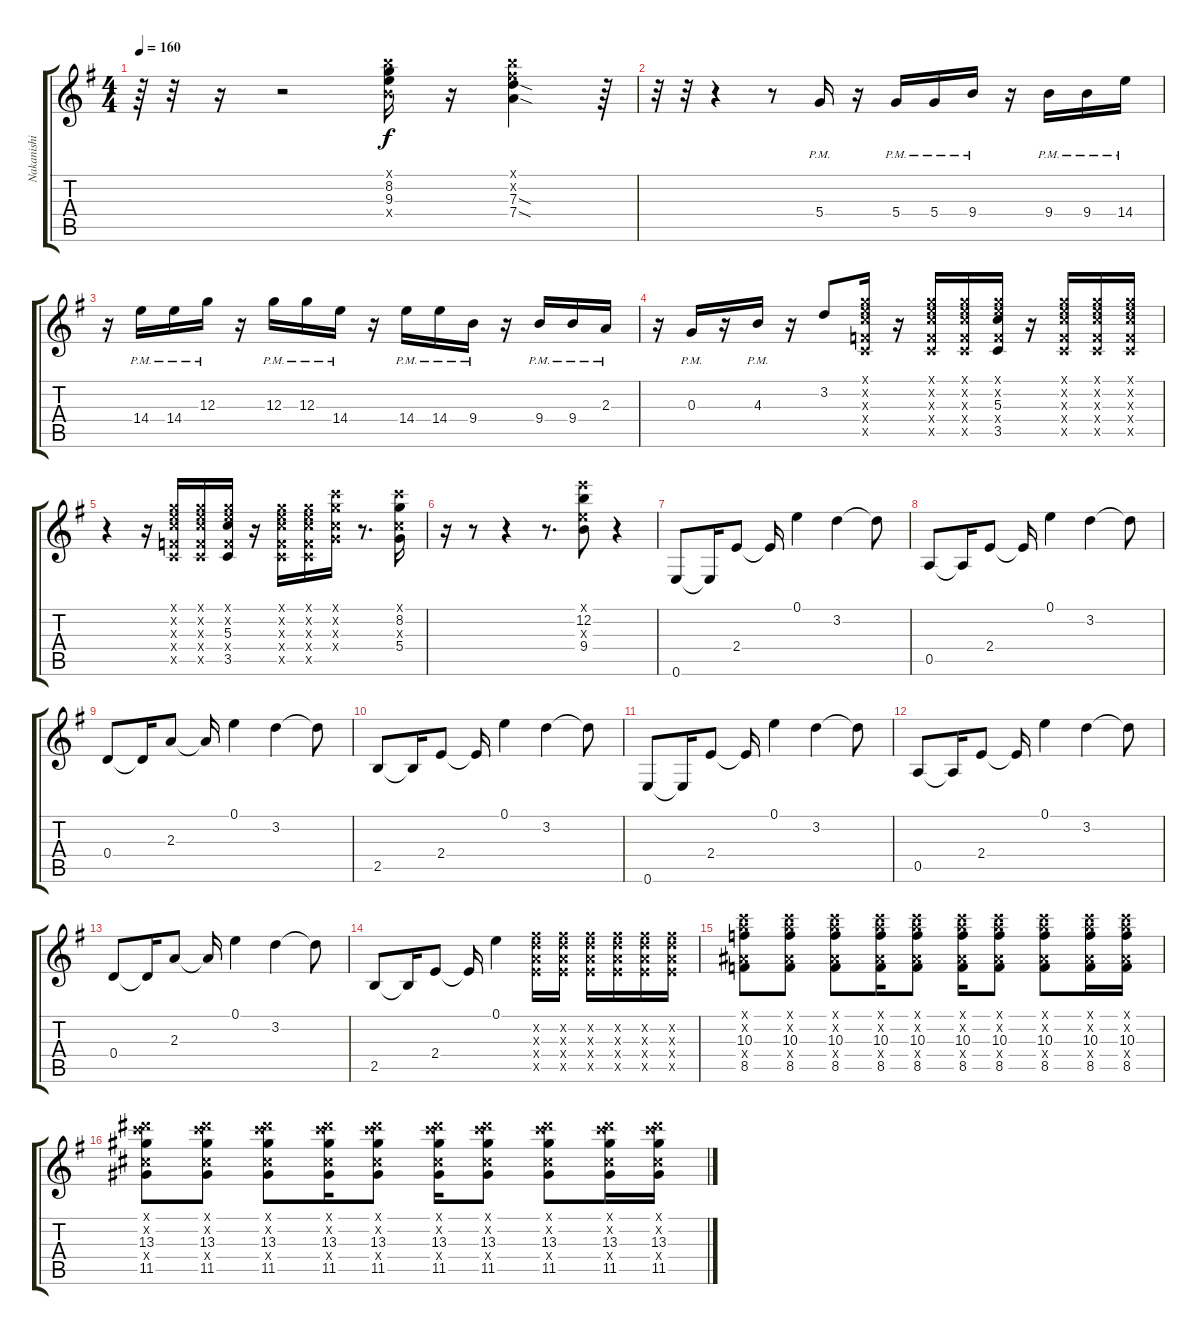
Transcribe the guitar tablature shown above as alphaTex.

\track ("Nakanishi" "Nakanishi") {instrument distortionguitar}
\staff {score tabs}
\tuning (E4 B3 G3 D3 A2 E2) {hide}
\ts (4 4)
\tempo 160
\clef g2
\ks g
r.64{dy f} r.32 r.16 r.2 (7.1{x} 8.2 9.3 9.4{x}).16 r.16 (7.1{x} 7.2{x} 7.3{sod} 7.4{sod}).4 r.64 |
r.32 r.32 r.4 r.8 5.4{pm}.16 r.16 5.4{pm}.16 5.4{pm}.16 9.4{pm}.16 r.16 9.4{pm}.16 9.4{pm}.16 14.4{pm}.16 |
r.16 14.4{pm}.16 14.4{pm}.16 12.3{pm}.16 r.16 12.3{pm}.16 12.3{pm}.16 14.4{pm}.16 r.16 14.4{pm}.16 14.4{pm}.16 9.4{pm}.16 r.16 9.4{pm}.16 9.4{pm}.16 2.3{pm}.16 |
r.16 0.3{pm}.16 r.16 4.3{pm}.16 r.16 3.2.8 (3.1{x} 5.2{x} 5.3{x} 3.4{x} 3.5{x}).16 r.16 (3.1{x} 5.2{x} 5.3{x} 3.4{x} 3.5{x}).16 (3.1{x} 5.2{x} 5.3{x} 3.4{x} 3.5{x}).16 (3.1{x} 5.2{x} 5.3 3.4{x} 3.5).16 r.16 (3.1{x} 5.2{x} 5.3{x} 3.4{x} 3.5{x}).16 (3.1{x} 5.2{x} 5.3{x} 3.4{x} 3.5{x}).16 (3.1{x} 5.2{x} 5.3{x} 3.4{x} 3.5{x}).16 |
r.4 r.16 (3.1{x} 5.2{x} 5.3{x} 3.4{x} 3.5{x}).16 (3.1{x} 5.2{x} 5.3{x} 3.4{x} 3.5{x}).16 (3.1{x} 5.2{x} 5.3 3.4{x} 3.5).16 r.16 (3.1{x} 5.2{x} 5.3{x} 3.4{x} 3.5{x}).16 (3.1{x} 5.2{x} 5.3{x} 3.4{x} 3.5{x}).16 (8.1{x} 8.2{x} 5.3{x} 5.4{x}).16 r.8{d} (8.1{x} 8.2 5.3{x} 5.4).16 |
r.16 r.8 r.4 r.8{d} (12.1{x} 12.2 9.3{x} 9.4).8 r.4 |
0.6.8 0.6{t}.16 2.4.8 2.4{t}.16 0.1.4 3.2.4 3.2{t}.8 |
0.5.8 0.5{t}.16 2.4.8 2.4{t}.16 0.1.4 3.2.4 3.2{t}.8 |
0.4.8 0.4{t}.16 2.3.8 2.3{t}.16 0.1.4 3.2.4 3.2{t}.8 |
2.5.8 2.5{t}.16 2.4.8 2.4{t}.16 0.1.4 3.2.4 3.2{t}.8 |
0.6.8 0.6{t}.16 2.4.8 2.4{t}.16 0.1.4 3.2.4 3.2{t}.8 |
0.5.8 0.5{t}.16 2.4.8 2.4{t}.16 0.1.4 3.2.4 3.2{t}.8 |
0.4.8 0.4{t}.16 2.3.8 2.3{t}.16 0.1.4 3.2.4 3.2{t}.8 |
2.5.8 2.5{t}.16 2.4.8 2.4{t}.16 0.1.4 (7.2{x} 7.3{x} 7.4{x} 7.5{x}).16 (7.2{x} 7.3{x} 7.4{x} 7.5{x}).16 (7.2{x} 7.3{x} 7.4{x} 7.5{x}).16 (7.2{x} 7.3{x} 7.4{x} 7.5{x}).16 (7.2{x} 7.3{x} 7.4{x} 7.5{x}).16 (7.2{x} 7.3{x} 7.4{x} 7.5{x}).16 |
(8.1{x} 10.2{x} 10.3 8.4{x} 8.5).8 (8.1{x} 10.2{x} 10.3 8.4{x} 8.5).8 (8.1{x} 10.2{x} 10.3 8.4{x} 8.5).8 (8.1{x} 10.2{x} 10.3 8.4{x} 8.5).16 (8.1{x} 10.2{x} 10.3 8.4{x} 8.5).8 (8.1{x} 10.2{x} 10.3 8.4{x} 8.5).16 (8.1{x} 10.2{x} 10.3 8.4{x} 8.5).8 (8.1{x} 10.2{x} 10.3 8.4{x} 8.5).8 (8.1{x} 10.2{x} 10.3 8.4{x} 8.5).16 (8.1{x} 10.2{x} 10.3 8.4{x} 8.5).16 |
(11.1{x} 13.2{x} 13.3 11.4{x} 11.5).8 (11.1{x} 13.2{x} 13.3 11.4{x} 11.5).8 (11.1{x} 13.2{x} 13.3 11.4{x} 11.5).8 (11.1{x} 13.2{x} 13.3 11.4{x} 11.5).16 (11.1{x} 13.2{x} 13.3 11.4{x} 11.5).8 (11.1{x} 13.2{x} 13.3 11.4{x} 11.5).16 (11.1{x} 13.2{x} 13.3 11.4{x} 11.5).8 (11.1{x} 13.2{x} 13.3 11.4{x} 11.5).8 (11.1{x} 13.2{x} 13.3 11.4{x} 11.5).16 (11.1{x} 13.2{x} 13.3 11.4{x} 11.5).16
